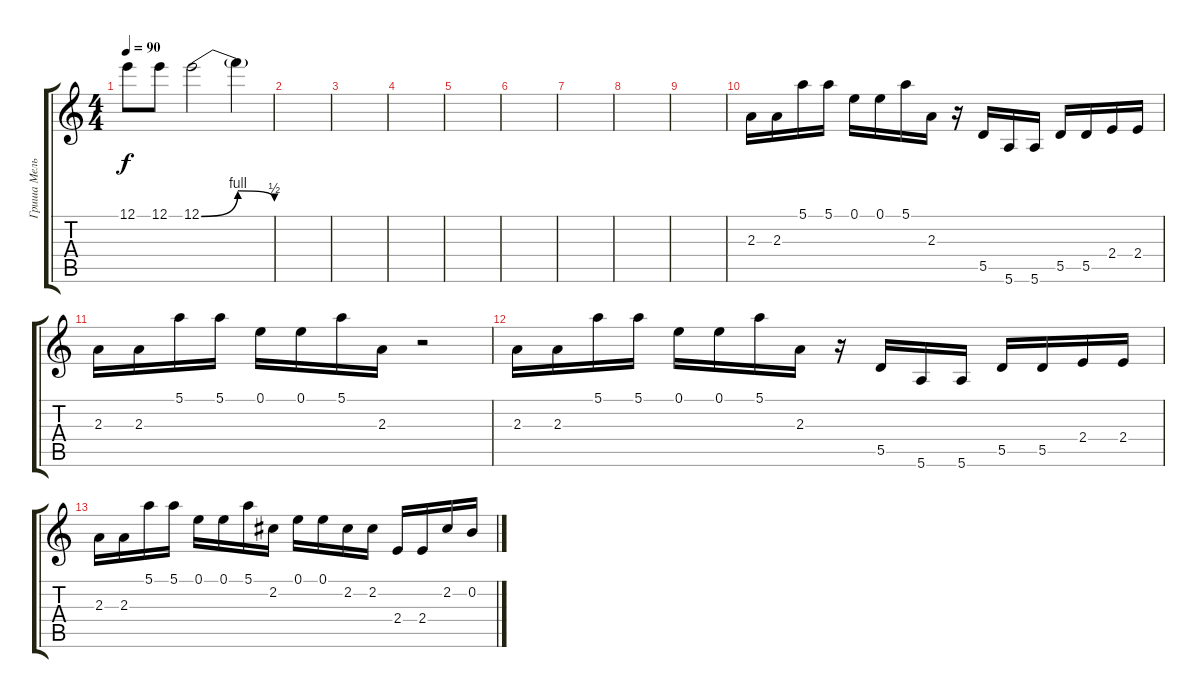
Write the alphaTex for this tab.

\track ("Гриша Мельник" "Гриша Мель") {instrument distortionguitar}
\staff {score tabs}
\tuning (E4 B3 G3 D3 A2 E2) {hide}
\ts (4 4)
\tempo 90
\clef g2
\ks c
12.1.8{dy f} 12.1.8 12.1{be (bendrelease 0 0 15 4 15 4 60 2)}.2 12.1{t}.4 |
|
|
|
|
|
|
|
|
2.3.16 2.3.16 5.1.16 5.1.16 0.1.16 0.1.16 5.1.16 2.3.16 r.16 5.5.16 5.6.16 5.6.16 5.5.16 5.5.16 2.4.16 2.4.16 |
2.3.16 2.3.16 5.1.16 5.1.16 0.1.16 0.1.16 5.1.16 2.3.16 r.2 |
2.3.16 2.3.16 5.1.16 5.1.16 0.1.16 0.1.16 5.1.16 2.3.16 r.16 5.5.16 5.6.16 5.6.16 5.5.16 5.5.16 2.4.16 2.4.16 |
2.3.16 2.3.16 5.1.16 5.1.16 0.1.16 0.1.16 5.1.16 2.2.16 0.1.16 0.1.16 2.2.16 2.2.16 2.4.16 2.4.16 2.2.16 0.2.16
